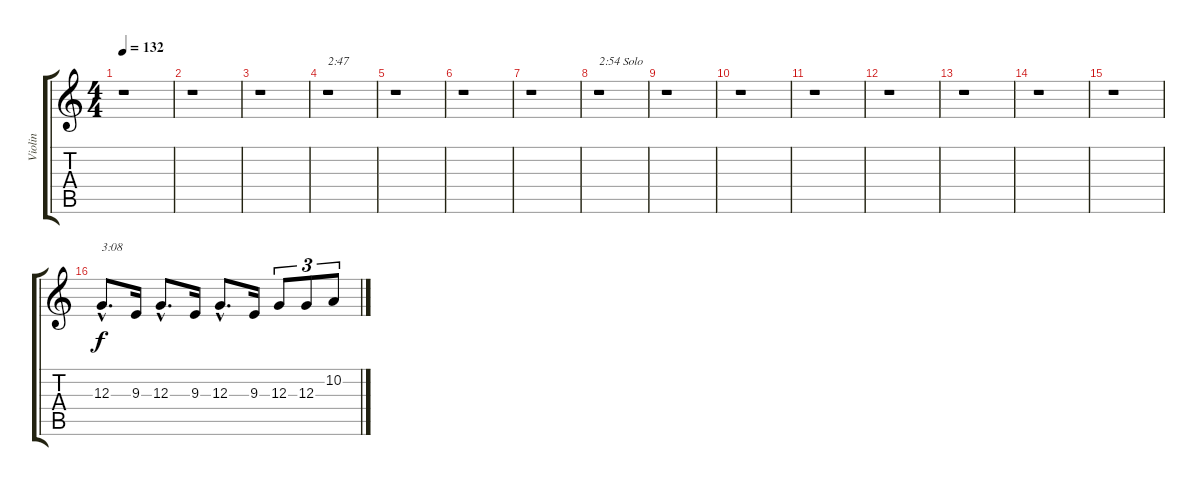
\track ("Violin" "Violin") {instrument violin}
\staff {score tabs}
\tuning (E4 B3 G3 D3 A2 E2) {hide}
\ts (4 4)
\tempo 132
\clef g2
\ks c
r.1{dy f} |
r.1 |
r.1 |
r.1{txt "2:47"} |
r.1 |
r.1 |
r.1 |
r.1{txt "2:54 Solo"} |
r.1 |
r.1 |
r.1 |
r.1 |
r.1 |
r.1 |
r.1 |
12.3{hac}.8{d txt "3:08"} 9.3.16 12.3{hac}.8{d} 9.3.16 12.3{hac}.8{d} 9.3.16 12.3.8{tu (3 2)} 12.3.8{tu (3 2)} 10.2.8{tu (3 2)}
